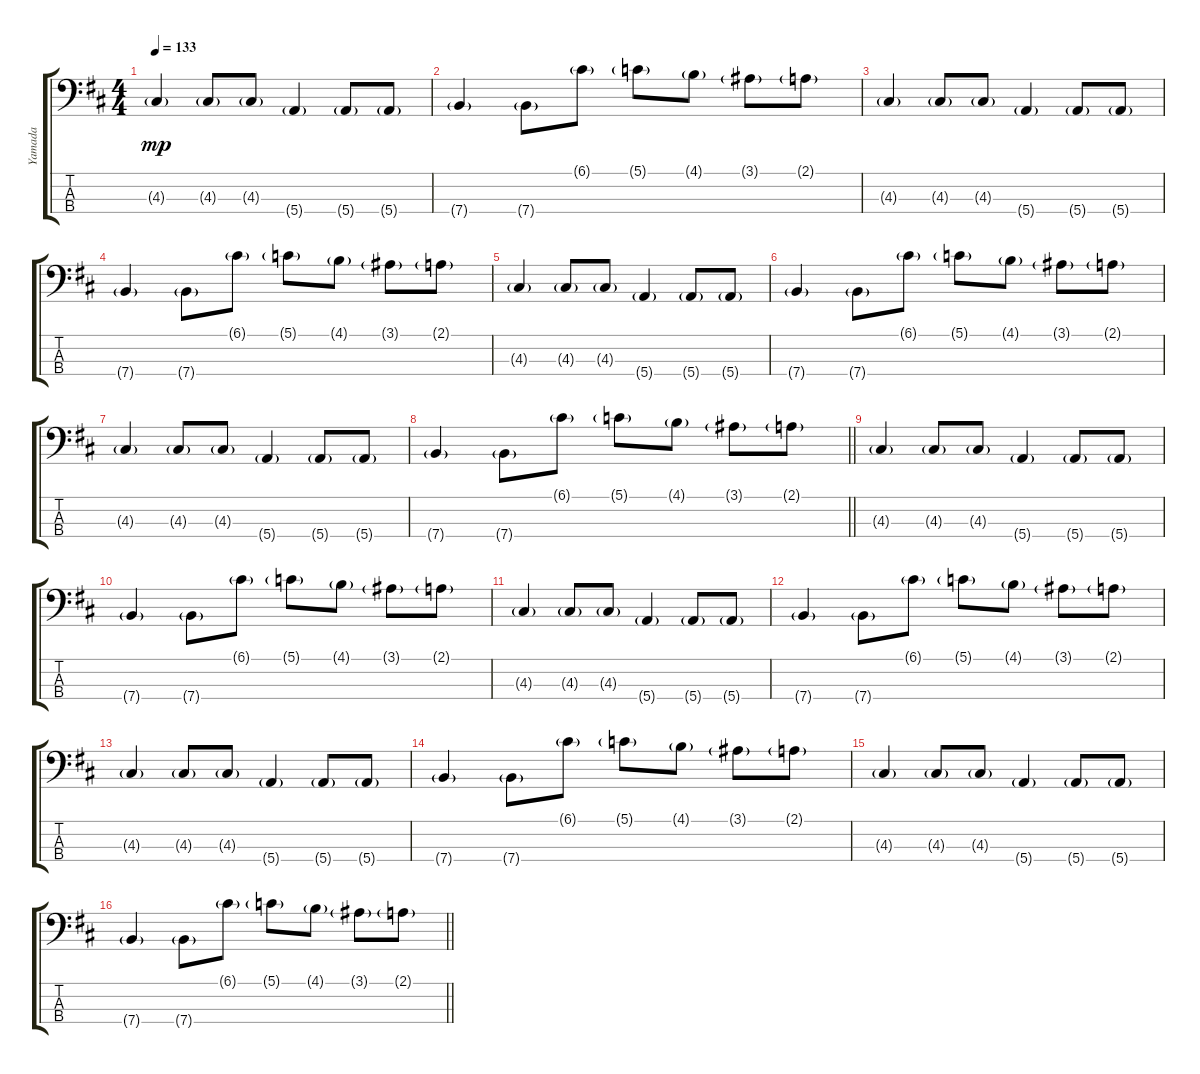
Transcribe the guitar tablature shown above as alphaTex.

\track ("Yamada" "Yamada") {instrument electricbasspick}
\staff {score tabs}
\tuning (G2 D2 A1 E1) {hide}
\ts (4 4)
\tempo 133
\clef f4
\ks d
4.3{g}.4{dy mp} 4.3{g}.8 4.3{g}.8 5.4{g}.4 5.4{g}.8 5.4{g}.8 |
7.4{g}.4 7.4{g}.8 6.1{g}.8 5.1{g}.8 4.1{g}.8 3.1{g}.8 2.1{g}.8 |
4.3{g}.4 4.3{g}.8 4.3{g}.8 5.4{g}.4 5.4{g}.8 5.4{g}.8 |
7.4{g}.4 7.4{g}.8 6.1{g}.8 5.1{g}.8 4.1{g}.8 3.1{g}.8 2.1{g}.8 |
4.3{g}.4 4.3{g}.8 4.3{g}.8 5.4{g}.4 5.4{g}.8 5.4{g}.8 |
7.4{g}.4 7.4{g}.8 6.1{g}.8 5.1{g}.8 4.1{g}.8 3.1{g}.8 2.1{g}.8 |
4.3{g}.4 4.3{g}.8 4.3{g}.8 5.4{g}.4 5.4{g}.8 5.4{g}.8 |
\barLineRight lightlight
7.4{g}.4 7.4{g}.8 6.1{g}.8 5.1{g}.8 4.1{g}.8 3.1{g}.8 2.1{g}.8 |
4.3{g}.4 4.3{g}.8 4.3{g}.8 5.4{g}.4 5.4{g}.8 5.4{g}.8 |
7.4{g}.4 7.4{g}.8 6.1{g}.8 5.1{g}.8 4.1{g}.8 3.1{g}.8 2.1{g}.8 |
4.3{g}.4 4.3{g}.8 4.3{g}.8 5.4{g}.4 5.4{g}.8 5.4{g}.8 |
7.4{g}.4 7.4{g}.8 6.1{g}.8 5.1{g}.8 4.1{g}.8 3.1{g}.8 2.1{g}.8 |
4.3{g}.4 4.3{g}.8 4.3{g}.8 5.4{g}.4 5.4{g}.8 5.4{g}.8 |
7.4{g}.4 7.4{g}.8 6.1{g}.8 5.1{g}.8 4.1{g}.8 3.1{g}.8 2.1{g}.8 |
4.3{g}.4 4.3{g}.8 4.3{g}.8 5.4{g}.4 5.4{g}.8 5.4{g}.8 |
\barLineRight lightlight
7.4{g}.4 7.4{g}.8 6.1{g}.8 5.1{g}.8 4.1{g}.8 3.1{g}.8 2.1{g}.8
